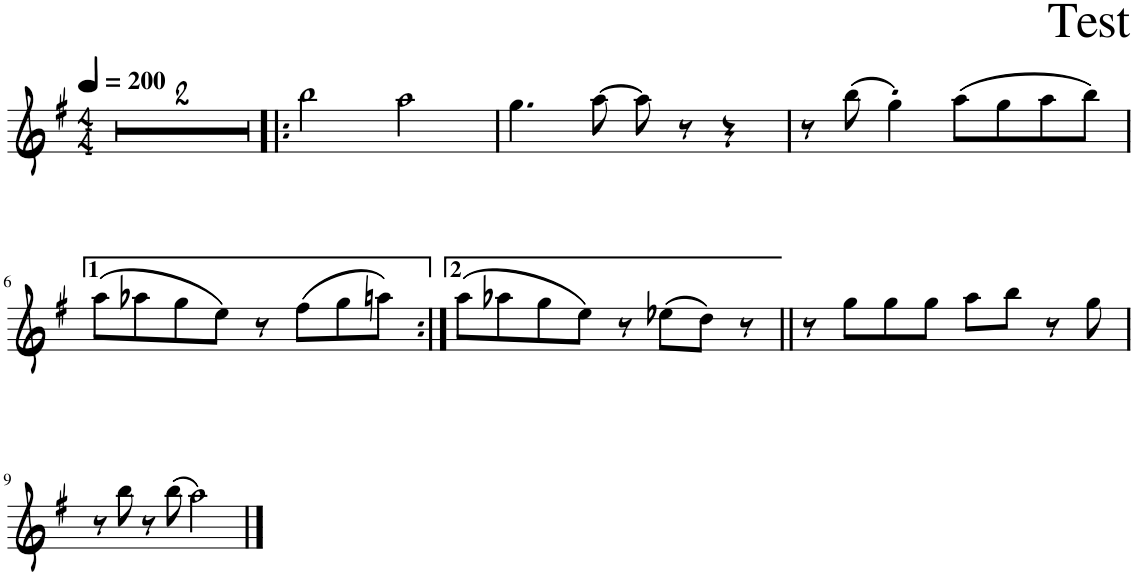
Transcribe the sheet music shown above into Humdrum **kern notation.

**kern
*part1
*staff1
*I"Flöte
*I'Fl.
*clefG2
*k[f#]
*M4/4
*MM200
=1
1r
=2
1r
=3!|:
2bb\
2aa\
=4
4.gg\
[8aa\
8aa\]
8r
4r
=5
8r
(8bb\
4gg'\)
(8aa\L
8gg\
8aa\
8bb\J)
!!LO:LB:g=z
=6
(8aa\L
8aa-X\
8gg\
8ee\J)
8r
(8ff#\L
8gg\
8aan\J)
=7:|!
(8aa\L
8aa-X\
8gg\
8ee\J)
8r
(8ee-X\L
8dd\J)
8r
=8||
8r
8gg\L
8gg\
8gg\J
8aa\L
8bb\J
8r
8gg\
=
*-
